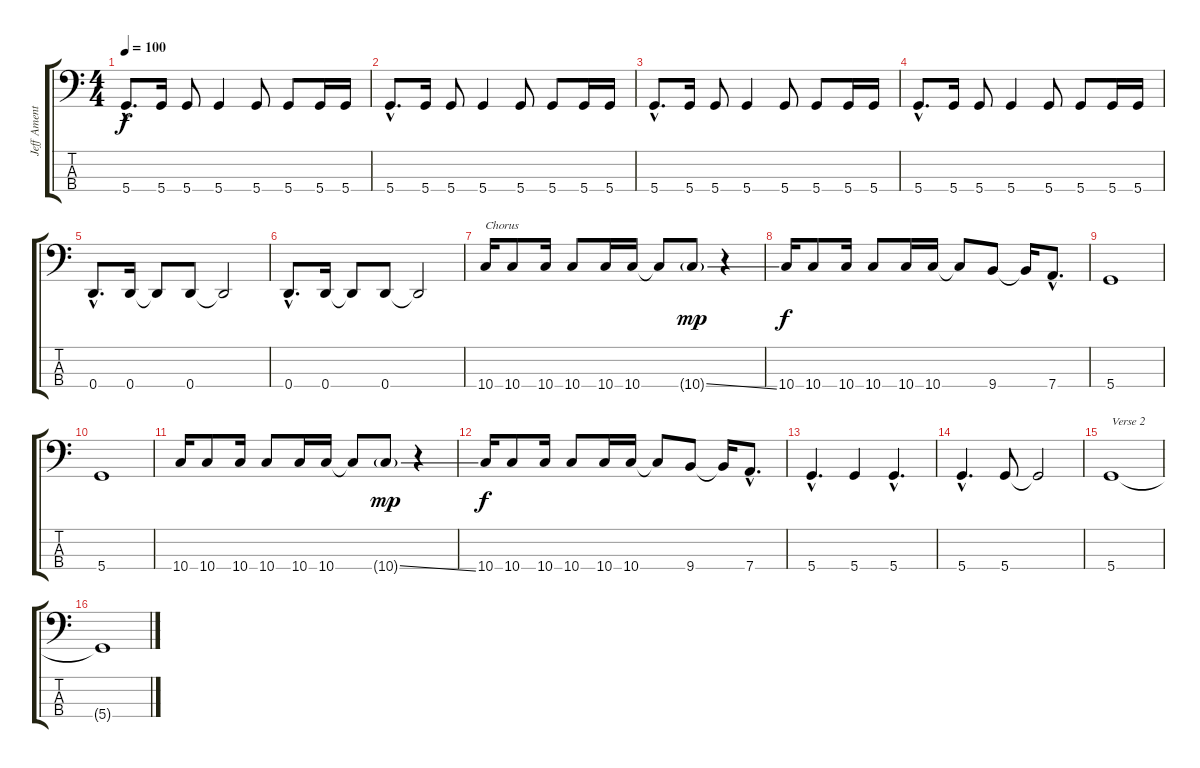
\track ("Jeff Ament" "Jeff Ament") {instrument electricbassfinger}
\staff {score tabs}
\tuning (G2 D2 A1 D1) {hide}
\ts (4 4)
\tempo 100
\clef f4
\ks c
5.4{hac}.8{d dy f} 5.4.16 5.4.8 5.4.4 5.4.8 5.4.8 5.4.16 5.4.16 |
5.4{hac}.8{d} 5.4.16 5.4.8 5.4.4 5.4.8 5.4.8 5.4.16 5.4.16 |
5.4{hac}.8{d} 5.4.16 5.4.8 5.4.4 5.4.8 5.4.8 5.4.16 5.4.16 |
5.4{hac}.8{d} 5.4.16 5.4.8 5.4.4 5.4.8 5.4.8 5.4.16 5.4.16 |
0.4{hac}.8{d} 0.4.16 0.4{t}.8 0.4.8 0.4{t}.2 |
0.4{hac}.8{d} 0.4.16 0.4{t}.8 0.4.8 0.4{t}.2 |
10.4.16{txt "Chorus"} 10.4.8 10.4.16 10.4.8 10.4.16 10.4.16 10.4{t}.8 10.4{ss g}.8{dy mp} r.4 |
10.4.16{dy f} 10.4.8 10.4.16 10.4.8 10.4.16 10.4.16 10.4{t}.8 9.4.8 9.4{t}.16 7.4{hac}.8{d} |
5.4.1 |
5.4.1 |
10.4.16 10.4.8 10.4.16 10.4.8 10.4.16 10.4.16 10.4{t}.8 10.4{ss g}.8{dy mp} r.4 |
10.4.16{dy f} 10.4.8 10.4.16 10.4.8 10.4.16 10.4.16 10.4{t}.8 9.4.8 9.4{t}.16 7.4{hac}.8{d} |
5.4{hac}.4{d} 5.4.4 5.4{hac}.4{d} |
5.4{hac}.4{d} 5.4.8 5.4{t}.2 |
5.4.1{txt "Verse 2"} |
5.4{t}.1
